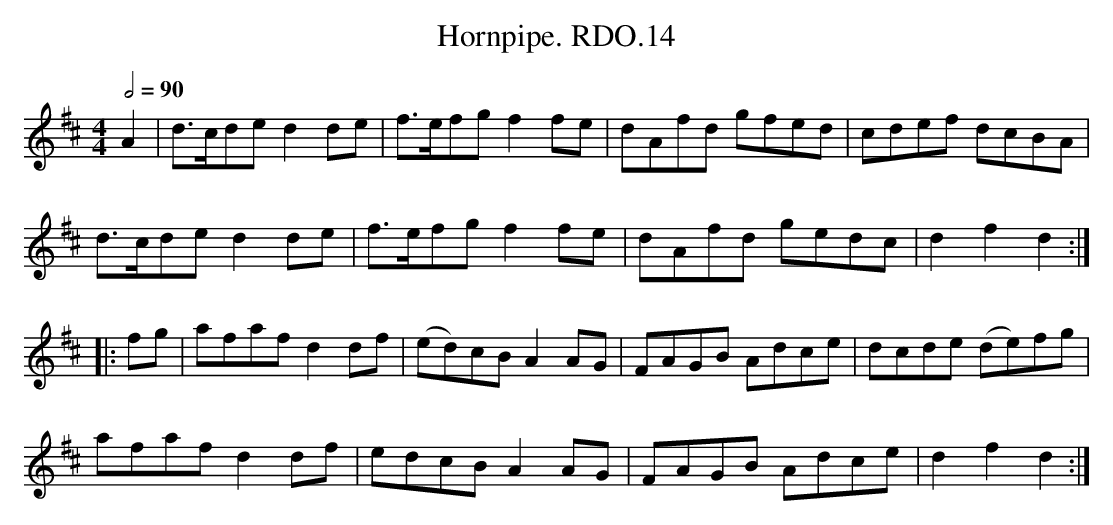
X:1
T:Hornpipe. RDO.14
M:4/4
L:1/8
Q:1/2=90
K:D
A2|d>cded2de|f>efgf2fe|dAfd gfed|cdef dcBA|
d>cded2de|f>efgf2fe|dAfd gedc|d2f2d2:|
|:fg|afafd2df|(ed)cBA2AG|FAGB Adce|dcde (de)fg|
afafd2df|edcBA2AG|FAGB Adce|d2f2d2:|
